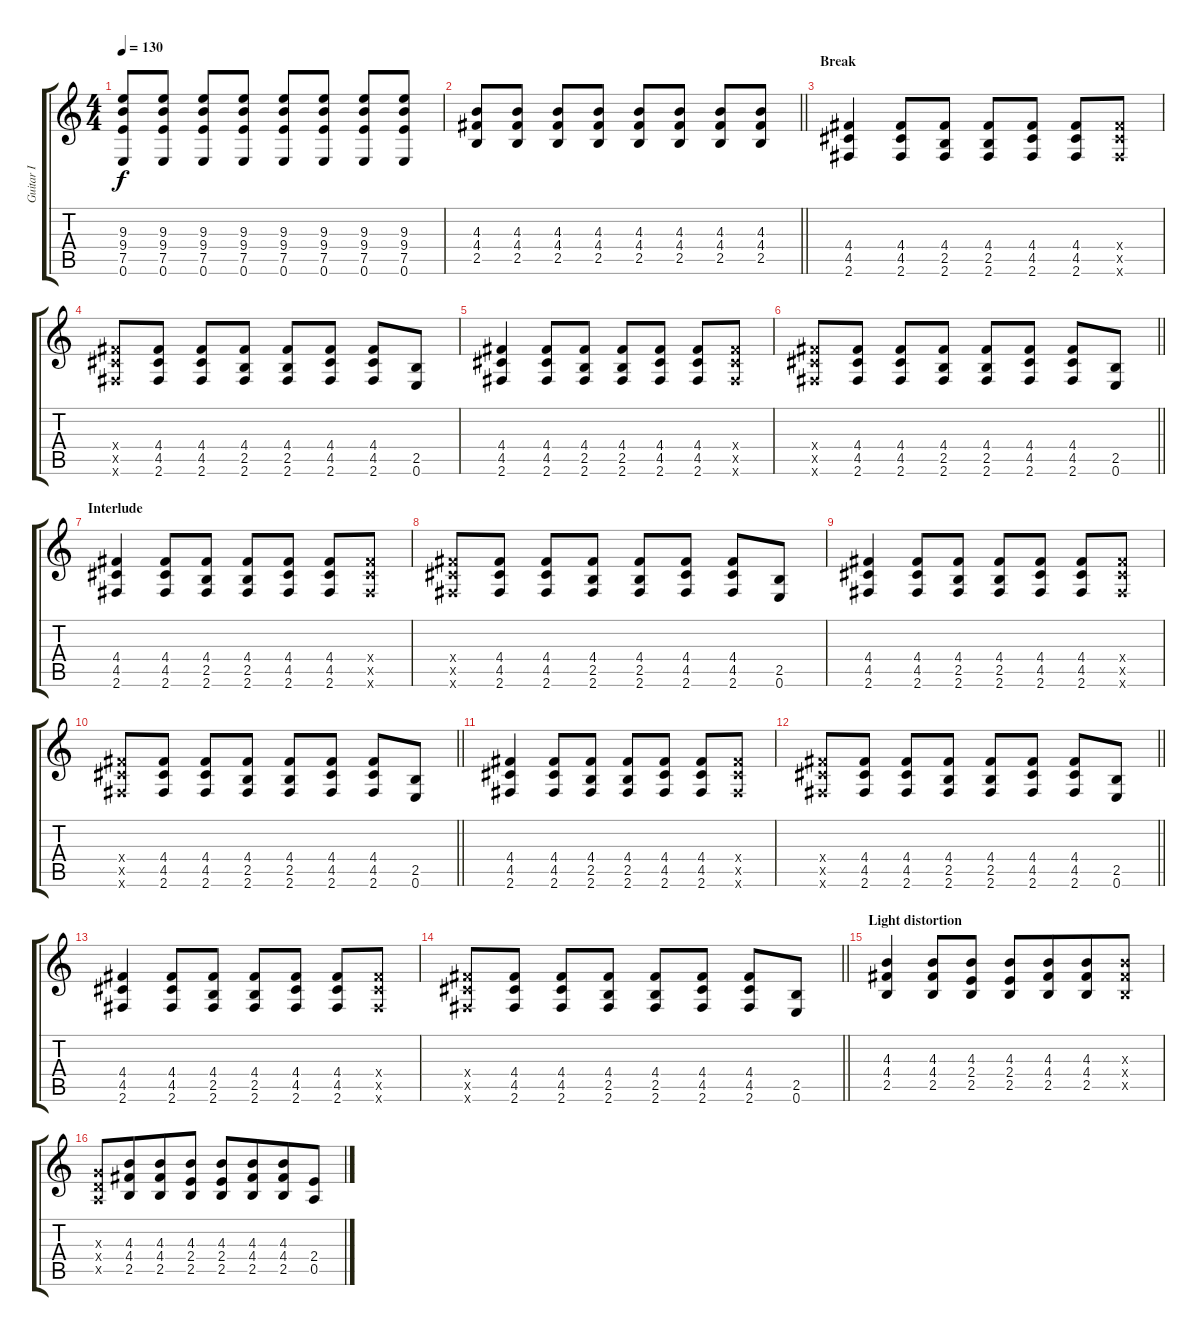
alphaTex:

\track ("Guitar I" "Guitar I") {instrument distortionguitar}
\staff {score tabs}
\tuning (E4 B3 G3 D3 A2 E2) {hide}
\ts (4 4)
\tempo 130
\clef g2
\ks c
(9.3 9.4 7.5 0.6).8{dy f} (9.3 9.4 7.5 0.6).8 (9.3 9.4 7.5 0.6).8 (9.3 9.4 7.5 0.6).8 (9.3 9.4 7.5 0.6).8 (9.3 9.4 7.5 0.6).8 (9.3 9.4 7.5 0.6).8 (9.3 9.4 7.5 0.6).8 |
\barLineRight lightlight
(4.3 4.4 2.5).8 (4.3 4.4 2.5).8 (4.3 4.4 2.5).8 (4.3 4.4 2.5).8 (4.3 4.4 2.5).8 (4.3 4.4 2.5).8 (4.3 4.4 2.5).8 (4.3 4.4 2.5).8 |
\section ("" "Break")
(4.4 4.5 2.6).4 (4.4 4.5 2.6).8 (4.4 2.5 2.6).8 (4.4 2.5 2.6).8 (4.4 4.5 2.6).8 (4.4 4.5 2.6).8 (4.4{x} 4.5{x} 2.6{x}).8 |
(4.4{x} 4.5{x} 2.6{x}).8 (4.4 4.5 2.6).8 (4.4 4.5 2.6).8 (4.4 2.5 2.6).8 (4.4 2.5 2.6).8 (4.4 4.5 2.6).8 (4.4 4.5 2.6).8 (2.5 0.6).8 |
(4.4 4.5 2.6).4 (4.4 4.5 2.6).8 (4.4 2.5 2.6).8 (4.4 2.5 2.6).8 (4.4 4.5 2.6).8 (4.4 4.5 2.6).8 (4.4{x} 4.5{x} 2.6{x}).8 |
\barLineRight lightlight
(4.4{x} 4.5{x} 2.6{x}).8 (4.4 4.5 2.6).8 (4.4 4.5 2.6).8 (4.4 2.5 2.6).8 (4.4 2.5 2.6).8 (4.4 4.5 2.6).8 (4.4 4.5 2.6).8 (2.5 0.6).8 |
\section ("" "Interlude")
(4.4 4.5 2.6).4 (4.4 4.5 2.6).8 (4.4 2.5 2.6).8 (4.4 2.5 2.6).8 (4.4 4.5 2.6).8 (4.4 4.5 2.6).8 (4.4{x} 4.5{x} 2.6{x}).8 |
(4.4{x} 4.5{x} 2.6{x}).8 (4.4 4.5 2.6).8 (4.4 4.5 2.6).8 (4.4 2.5 2.6).8 (4.4 2.5 2.6).8 (4.4 4.5 2.6).8 (4.4 4.5 2.6).8 (2.5 0.6).8 |
(4.4 4.5 2.6).4 (4.4 4.5 2.6).8 (4.4 2.5 2.6).8 (4.4 2.5 2.6).8 (4.4 4.5 2.6).8 (4.4 4.5 2.6).8 (4.4{x} 4.5{x} 2.6{x}).8 |
\barLineRight lightlight
(4.4{x} 4.5{x} 2.6{x}).8 (4.4 4.5 2.6).8 (4.4 4.5 2.6).8 (4.4 2.5 2.6).8 (4.4 2.5 2.6).8 (4.4 4.5 2.6).8 (4.4 4.5 2.6).8 (2.5 0.6).8 |
(4.4 4.5 2.6).4 (4.4 4.5 2.6).8 (4.4 2.5 2.6).8 (4.4 2.5 2.6).8 (4.4 4.5 2.6).8 (4.4 4.5 2.6).8 (4.4{x} 4.5{x} 2.6{x}).8 |
\barLineRight lightlight
(4.4{x} 4.5{x} 2.6{x}).8 (4.4 4.5 2.6).8 (4.4 4.5 2.6).8 (4.4 2.5 2.6).8 (4.4 2.5 2.6).8 (4.4 4.5 2.6).8 (4.4 4.5 2.6).8 (2.5 0.6).8 |
(4.4 4.5 2.6).4 (4.4 4.5 2.6).8 (4.4 2.5 2.6).8 (4.4 2.5 2.6).8 (4.4 4.5 2.6).8 (4.4 4.5 2.6).8 (4.4{x} 4.5{x} 2.6{x}).8 |
\barLineRight lightlight
(4.4{x} 4.5{x} 2.6{x}).8 (4.4 4.5 2.6).8 (4.4 4.5 2.6).8 (4.4 2.5 2.6).8 (4.4 2.5 2.6).8 (4.4 4.5 2.6).8 (4.4 4.5 2.6).8 (2.5 0.6).8 |
\section ("" "Light distortion")
(4.3 4.4 2.5).4 (4.3 4.4 2.5).8 (4.3 2.4 2.5).8 (4.3 2.4 2.5).8 (4.3 4.4 2.5).8{beam merge} (4.3 4.4 2.5).8 (4.3{x} 4.4{x} 2.5{x}).8 |
(0.3{x} 0.4{x} 0.5{x}).8 (4.3 4.4 2.5).8{beam merge} (4.3 4.4 2.5).8 (4.3 2.4 2.5).8 (4.3 2.4 2.5).8 (4.3 4.4 2.5).8{beam merge} (4.3 4.4 2.5).8 (2.4 0.5).8
